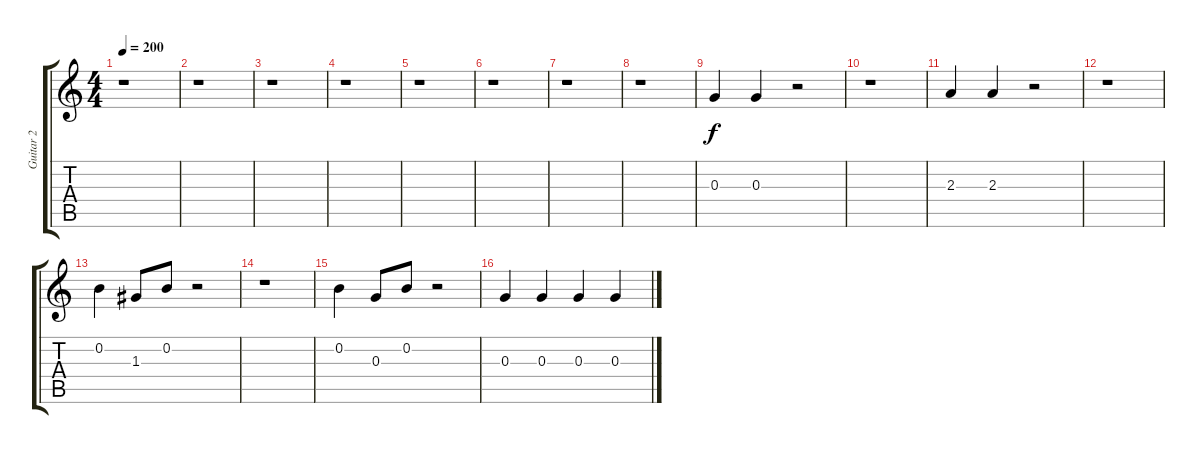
\track ("Guitar 2" "Guitar 2") {instrument acousticguitarnylon}
\staff {score tabs}
\tuning (E4 B3 G3 D3 A2 E2) {hide}
\ts (4 4)
\tempo 200
\clef g2
\ks c
r.1{dy f} |
r.1 |
r.1 |
r.1 |
r.1 |
r.1 |
r.1 |
r.1 |
0.3.4 0.3.4 r.2 |
r.1 |
2.3.4 2.3.4 r.2 |
r.1 |
0.2.4 1.3.8 0.2.8 r.2 |
r.1 |
0.2.4 0.3.8 0.2.8 r.2 |
0.3.4 0.3.4 0.3.4 0.3.4
